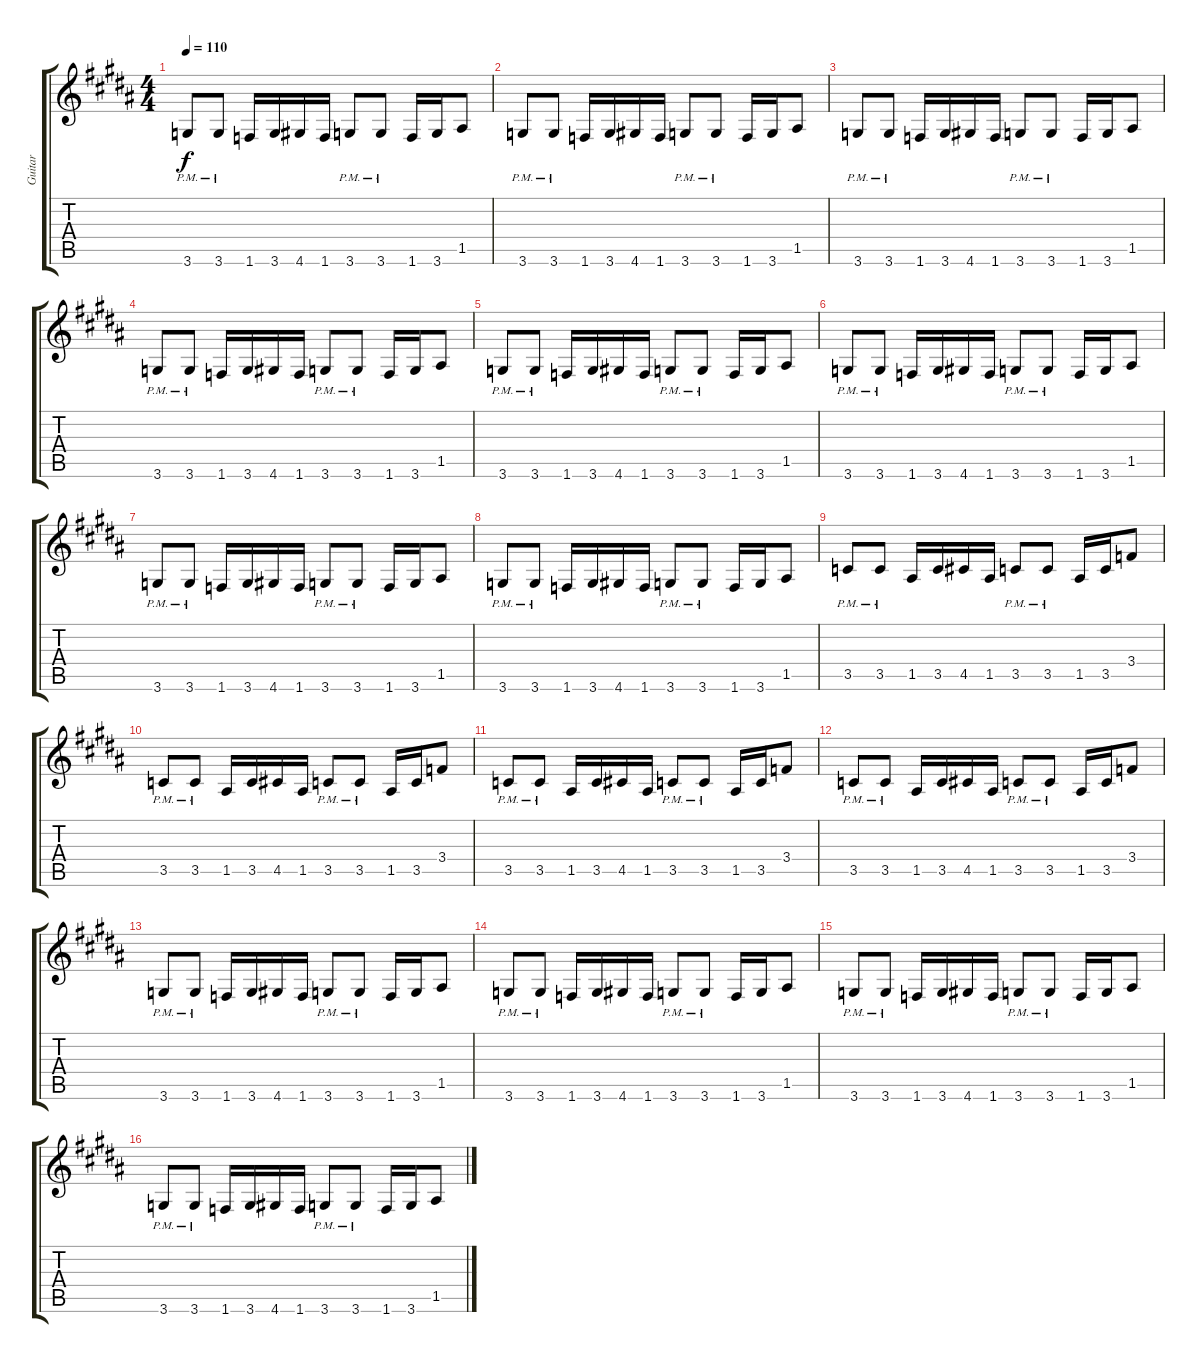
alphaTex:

\track ("Guitar" "Guitar") {instrument distortionguitar}
\staff {score tabs}
\tuning (E4 B3 G3 D3 A2 E2) {hide}
\ts (4 4)
\tempo 110
\clef g2
\ks b
3.6{pm}.8{dy f} 3.6{pm}.8 1.6.16 3.6.16 4.6.16 1.6.16 3.6{pm}.8 3.6{pm}.8 1.6.16 3.6.16 1.5.8 |
3.6{pm}.8 3.6{pm}.8 1.6.16 3.6.16 4.6.16 1.6.16 3.6{pm}.8 3.6{pm}.8 1.6.16 3.6.16 1.5.8 |
3.6{pm}.8 3.6{pm}.8 1.6.16 3.6.16 4.6.16 1.6.16 3.6{pm}.8 3.6{pm}.8 1.6.16 3.6.16 1.5.8 |
3.6{pm}.8 3.6{pm}.8 1.6.16 3.6.16 4.6.16 1.6.16 3.6{pm}.8 3.6{pm}.8 1.6.16 3.6.16 1.5.8 |
3.6{pm}.8 3.6{pm}.8 1.6.16 3.6.16 4.6.16 1.6.16 3.6{pm}.8 3.6{pm}.8 1.6.16 3.6.16 1.5.8 |
3.6{pm}.8 3.6{pm}.8 1.6.16 3.6.16 4.6.16 1.6.16 3.6{pm}.8 3.6{pm}.8 1.6.16 3.6.16 1.5.8 |
3.6{pm}.8 3.6{pm}.8 1.6.16 3.6.16 4.6.16 1.6.16 3.6{pm}.8 3.6{pm}.8 1.6.16 3.6.16 1.5.8 |
3.6{pm}.8 3.6{pm}.8 1.6.16 3.6.16 4.6.16 1.6.16 3.6{pm}.8 3.6{pm}.8 1.6.16 3.6.16 1.5.8 |
3.5{pm}.8 3.5{pm}.8 1.5.16 3.5.16 4.5.16 1.5.16 3.5{pm}.8 3.5{pm}.8 1.5.16 3.5.16 3.4.8 |
3.5{pm}.8 3.5{pm}.8 1.5.16 3.5.16 4.5.16 1.5.16 3.5{pm}.8 3.5{pm}.8 1.5.16 3.5.16 3.4.8 |
3.5{pm}.8 3.5{pm}.8 1.5.16 3.5.16 4.5.16 1.5.16 3.5{pm}.8 3.5{pm}.8 1.5.16 3.5.16 3.4.8 |
3.5{pm}.8 3.5{pm}.8 1.5.16 3.5.16 4.5.16 1.5.16 3.5{pm}.8 3.5{pm}.8 1.5.16 3.5.16 3.4.8 |
3.6{pm}.8 3.6{pm}.8 1.6.16 3.6.16 4.6.16 1.6.16 3.6{pm}.8 3.6{pm}.8 1.6.16 3.6.16 1.5.8 |
3.6{pm}.8 3.6{pm}.8 1.6.16 3.6.16 4.6.16 1.6.16 3.6{pm}.8 3.6{pm}.8 1.6.16 3.6.16 1.5.8 |
3.6{pm}.8 3.6{pm}.8 1.6.16 3.6.16 4.6.16 1.6.16 3.6{pm}.8 3.6{pm}.8 1.6.16 3.6.16 1.5.8 |
3.6{pm}.8 3.6{pm}.8 1.6.16 3.6.16 4.6.16 1.6.16 3.6{pm}.8 3.6{pm}.8 1.6.16 3.6.16 1.5.8
